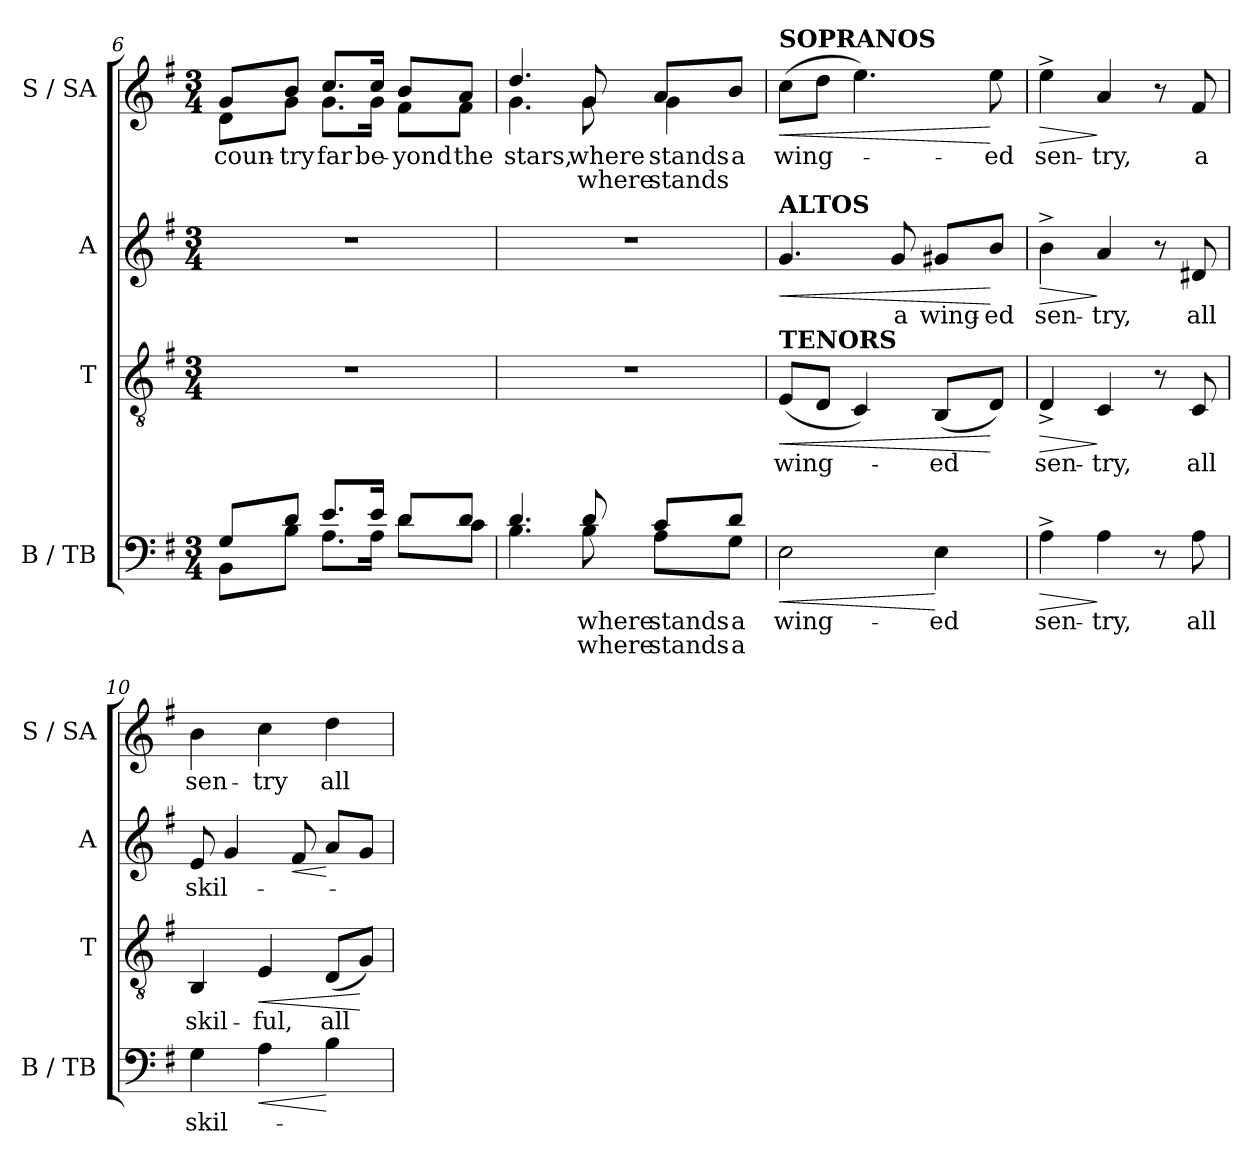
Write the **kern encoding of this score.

**kern	**text	**text	**dynam	**kern	**text	**dynam	**kern	**text	**dynam	**kern	**text	**text	**dynam
*part4	*part4	*part4	*part4	*part3	*part3	*part3	*part2	*part2	*part2	*part1	*part1	*part1	*part1
*staff4	*staff4	*staff4	*staff4	*staff3	*staff3	*staff3	*staff2	*staff2	*staff2	*staff1	*staff1	*staff1	*staff1
*I"B / TB	*	*	*	*I"T	*	*	*I"A	*	*	*I"S / SA	*	*	*
*I'B / TB	*	*	*	*I'T	*	*	*I'A	*	*	*I'S / SA	*	*	*
*clefF4	*	*	*	*clefGv2	*	*	*clefG2	*	*	*clefG2	*	*	*
*k[f#]	*	*	*	*k[f#]	*	*	*k[f#]	*	*	*k[f#]	*	*	*
*G:	*	*	*	*G:	*	*	*G:	*	*	*G:	*	*	*
*M3/4	*	*	*	*M3/4	*	*	*M3/4	*	*	*M3/4	*	*	*
=6	=6	=6	=6	=6	=6	=6	=6	=6	=6	=6	=6	=6	=6
*^	*	*	*	*	*	*	*	*	*	*	*	*	*
!	!	!	!	!	!LO:N:vis=1	!	!	!LO:N:vis=1	!	!	!	!	!	!
!	!	!	!	!	!	!	!	!	!	!	!	!LO:LY:b:color=#000000	!	!
*	*	*	*	*	*	*	*	*	*	*	*^	*	*	*
8Gi/L	8BBi\L	.	.	.	2.r	.	.	2.r	.	.	8gi/L	8di\L	coun-	.	.
!	!	!	!	!	!	!	!	!	!	!	!	!	!LO:LY:b:color=#000000	!	!
8di/J	8Bi\J	.	.	.	.	.	.	.	.	.	8bi/J	8gi\J	-try	.	.
!	!	!	!	!	!	!	!	!	!	!	!	!	!LO:LY:b:color=#000000	!	!
8.ei/L	8.Ai\L	.	.	.	.	.	.	.	.	.	8.cci/L	8.gi\L	far	.	.
!	!	!	!	!	!	!	!	!	!	!	!	!	!LO:LY:b:color=#000000	!	!
16ei/Jk	16Ai\Jk	.	.	.	.	.	.	.	.	.	16cci/Jk	16gi\Jk	be-	.	.
!	!	!	!	!	!	!	!	!	!	!	!	!	!LO:LY:b:color=#000000	!	!
8di/L	8di\L	.	.	.	.	.	.	.	.	.	8bi/L	8f#i\L	-yond	.	.
!	!	!	!	!	!	!	!	!	!	!	!	!	!LO:LY:b:color=#000000	!	!
8di/J	8ci\J	.	.	.	.	.	.	.	.	.	8ai/J	8f#i\J	the	.	.
=7	=7	=7	=7	=7	=7	=7	=7	=7	=7	=7	=7	=7	=7	=7	=7
!	!	!	!	!	!LO:N:vis=1	!	!	!LO:N:vis=1	!	!	!	!	!	!	!
!	!	!	!	!	!	!	!	!	!	!	!	!	!LO:LY:b:color=#000000	!	!
4.di/	4.Bi\	.	.	.	2.r	.	.	2.r	.	.	4.ddi/	4.gi\	stars,	.	.
!	!	!LO:LY:a:color=#000000	!LO:LY:b:color=#000000	!	!	!	!	!	!	!	!	!	!	!	!
!	!	!	!	!	!	!	!	!	!	!	!	!	!LO:LY:a:color=#000000	!LO:LY:b:color=#000000	!
8di/	8Bi\	where	where	.	.	.	.	.	.	.	8gi/	8gi\	where	where	.
!	!	!LO:LY:a:color=#000000	!LO:LY:b:color=#000000	!	!	!	!	!	!	!	!	!	!	!	!
!	!	!	!	!	!	!	!	!	!	!	!	!	!LO:LY:a:color=#000000	!LO:LY:b:color=#000000	!
8ci/L	8Ai\L	stands	stands	.	.	.	.	.	.	.	8ai/L	4gi\	stands	stands	.
!	!	!LO:LY:a:color=#000000	!LO:LY:b:color=#000000	!	!	!	!	!	!	!	!	!	!	!	!
!	!	!	!	!	!	!	!	!	!	!	!	!	!LO:LY:a:color=#000000	!	!
8di/J	8Gi\J	a	a	.	.	.	.	.	.	.	8bi/J	.	a	.	.
*v	*v	*	*	*	*	*	*	*	*	*	*v	*v	*	*	*
!!LO:LB:g=z
=8	=8	=8	=8	=8	=8	=8	=8	=8	=8	=8	=8	=8	=8
*^	*	*	*	*	*	*	*	*	*	*	*	*	*
!	!	!LO:LY:b:color=#000000	!	!LO:HP:b	!	!	!	!	!	!	!	!	!	!
*v	*v	*	*	*	*	*	*	*	*	*	*	*	*	*
*^	*	*	*	*	*	*	*	*	*	*	*	*	*
!	!	!	!	!	!	!LO:LY:b:color=#000000	!LO:HP:b	!	!	!LO:HP:b	!	!	!	!
*v	*v	*	*	*	*	*	*	*	*	*	*	*	*	*
*^	*	*	*	*	*	*	*	*	*	*	*	*	*
!	!	!	!	!	!	!	!	!	!	!	!LO:TX:a:B:t=SOPRANOS	!	!	!
!	!	!	!	!	!	!	!	!LO:TX:a:B:t=ALTOS	!	!	!	!	!	!
!	!	!	!	!	!LO:TX:a:B:t=TENORS	!	!	!	!	!	!	!	!	!
!LO:TX:a:B:t=BASSES	!	!	!	!	!	!	!	!	!	!	!	!	!	!
!	!	!	!	!	!	!	!	!	!	!	!	!LO:LY:b:color=#000000	!	!LO:HP:b
*v	*v	*	*	*	*	*	*	*	*	*	*	*	*	*
2Ei\	wing-	.	<	(8Ei/L	wing-	<	4.gi/	.	<	(8cci\L	wing-	.	<
.	.	.	.	8Di/J	.	.	.	.	.	8ddi\J	.	.	.
.	.	.	.	4Ci/)	.	.	.	.	.	4.eei\)	.	.	.
!	!	!	!	!	!	!	!	!LO:LY:b:color=#000000	!	!	!	!	!
.	.	.	.	.	.	.	8gi/	a	.	.	.	.	.
!	!LO:LY:b:color=#000000	!	!	!	!	!	!	!	!	!	!	!	!
!	!	!	!	!	!LO:LY:b:color=#000000	!	!	!	!	!	!	!	!
!	!	!	!	!	!	!	!	!LO:LY:b:color=#000000	!	!	!	!	!
4Ei\	-ed	.	[	(8BBi/L	-ed	.	8g#Xi/L	wing-	.	.	.	.	.
!	!	!	!	!	!	!	!	!LO:LY:b:color=#000000	!	!	!	!	!
!	!	!	!	!	!	!	!	!	!	!	!LO:LY:b:color=#000000	!	!
.	.	.	.	8Di/J)	.	[	8bi/J	-ed	[	8eei\	-ed	.	[
=9	=9	=9	=9	=9	=9	=9	=9	=9	=9	=9	=9	=9	=9
!	!LO:LY:b:color=#000000	!	!LO:HP:b	!	!	!	!	!	!	!	!	!	!
!	!	!	!	!	!LO:LY:b:color=#000000	!LO:HP:b	!	!	!	!	!	!	!
!	!	!	!	!	!	!	!	!LO:LY:b:color=#000000	!LO:HP:b	!	!	!	!
!	!	!	!	!	!	!	!	!	!	!	!LO:LY:b:color=#000000	!	!LO:HP:b
4A^i\	sen-	.	>	4D^i/	sen-	>	4b^i\	sen-	>	4ee^i\	sen-	.	>
!	!LO:LY:b:color=#000000	!	!	!	!	!	!	!	!	!	!	!	!
!	!	!	!	!	!LO:LY:b:color=#000000	!	!	!	!	!	!	!	!
!	!	!	!	!	!	!	!	!LO:LY:b:color=#000000	!	!	!	!	!
!	!	!	!	!	!	!	!	!	!	!	!LO:LY:b:color=#000000	!	!
4Ai\	-try,	.	]	4Ci/	-try,	]	4ai/	-try,	]	4ai/	-try,	.	]
8r	.	.	.	8r	.	.	8r	.	.	8r	.	.	.
!	!LO:LY:b:color=#000000	!	!	!	!	!	!	!	!	!	!	!	!
!	!	!	!	!	!LO:LY:b:color=#000000	!	!	!	!	!	!	!	!
!	!	!	!	!	!	!	!	!LO:LY:b:color=#000000	!	!	!	!	!
!	!	!	!	!	!	!	!	!	!	!	!LO:LY:b:color=#000000	!	!
8Ai\	all	.	.	8Ci/	all	.	8d#Xi/	all	.	8f#i/	a	.	.
=10	=10	=10	=10	=10	=10	=10	=10	=10	=10	=10	=10	=10	=10
!	!LO:LY:b:color=#000000	!	!	!	!	!	!	!	!	!	!	!	!
!	!	!	!	!	!LO:LY:b:color=#000000	!	!	!	!	!	!	!	!
!	!	!	!	!	!	!	!	!LO:LY:b:color=#000000	!	!	!	!	!
!	!	!	!	!	!	!	!	!	!	!	!LO:LY:b:color=#000000	!	!
4Gi\	skil-	.	.	4BBi/	skil-	.	8ei/	skil-	.	4bi\	sen-	.	.
.	.	.	.	.	.	.	4gi/	.	.	.	.	.	.
!	!	!	!LO:HP:b	!	!	!	!	!	!	!	!	!	!
!	!	!	!	!	!LO:LY:b:color=#000000	!LO:HP:b	!	!	!	!	!	!	!
!	!	!	!	!	!	!	!	!	!	!	!LO:LY:b:color=#000000	!	!
4Ai\	.	.	<	4Ei/	-ful,	<	.	.	.	4cci\	-try	.	.
!	!	!	!	!	!	!	!	!	!LO:HP:b	!	!	!	!
.	.	.	.	.	.	.	8f#i/	.	<	.	.	.	.
!	!	!	!	!	!LO:LY:b:color=#000000	!	!	!	!	!	!	!	!
!	!	!	!	!	!	!	!	!	!	!	!LO:LY:b:color=#000000	!	!
4Bi\	.	.	[	(8Di/L	all	.	8ai/L	.	[	4ddi\	all	.	.
.	.	.	.	8Gi/J)	.	[	8gi/J	.	.	.	.	.	.
=	=	=	=	=	=	=	=	=	=	=	=	=	=
*-	*-	*-	*-	*-	*-	*-	*-	*-	*-	*-	*-	*-	*-
